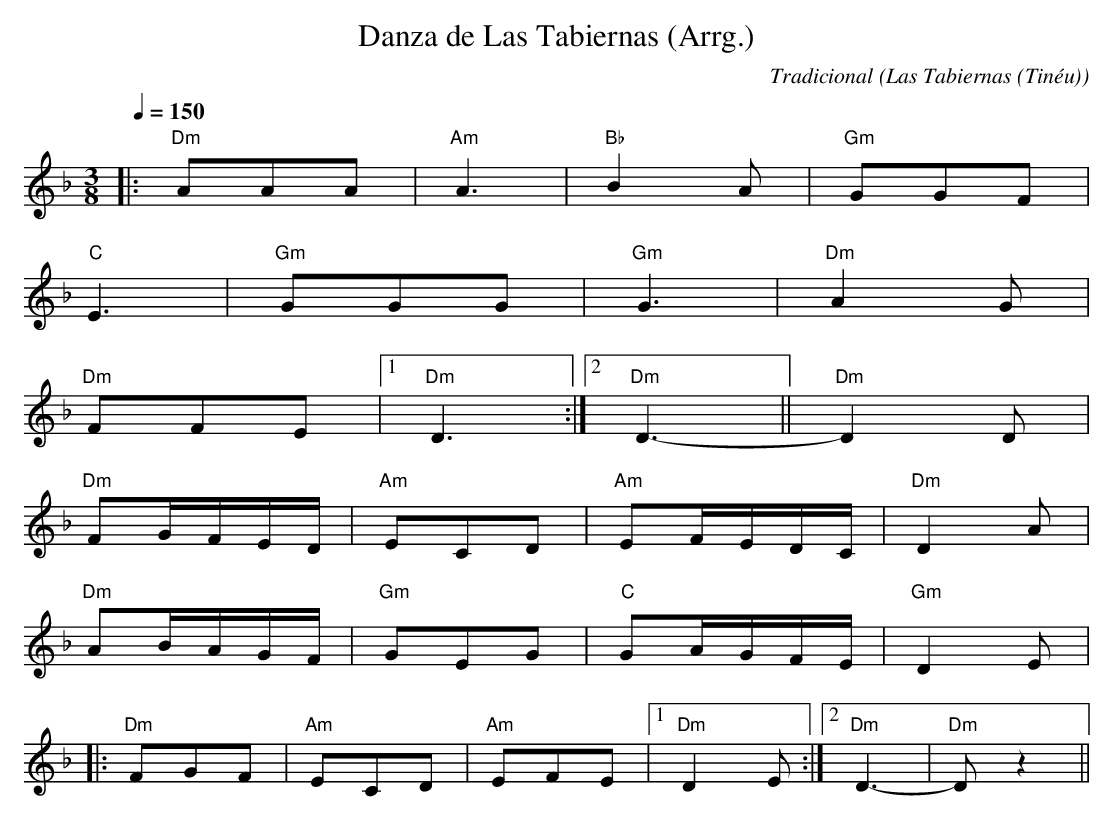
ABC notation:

X:1
T:Danza de Las Tabiernas (Arrg.)
C:Tradicional
O:Las Tabiernas (Tinéu)
M:3/8
L:1/8
Q:1/4=150
K:Dm
|:"Dm"AAA|"Am"A3|"Bb"B2 A|"Gm"GGF|
"C"E3|"Gm"GGG|"Gm"G3|"Dm"A2 G|
"Dm"FFE|[1 "Dm"D3:|[2 "Dm"D3-||"Dm"D2 D|
"Dm"FG/F/E/D/|"Am"ECD|"Am"EF/E/D/C/|"Dm"D2 A|
"Dm"AB/A/G/F/|"Gm"GEG|"C"GA/G/F/E/|"Gm"D2 E|
|:"Dm"FGF|"Am"ECD|"Am"EFE|[1 "Dm"D2 E:|[2 "Dm"D3-|"Dm"D z2||
